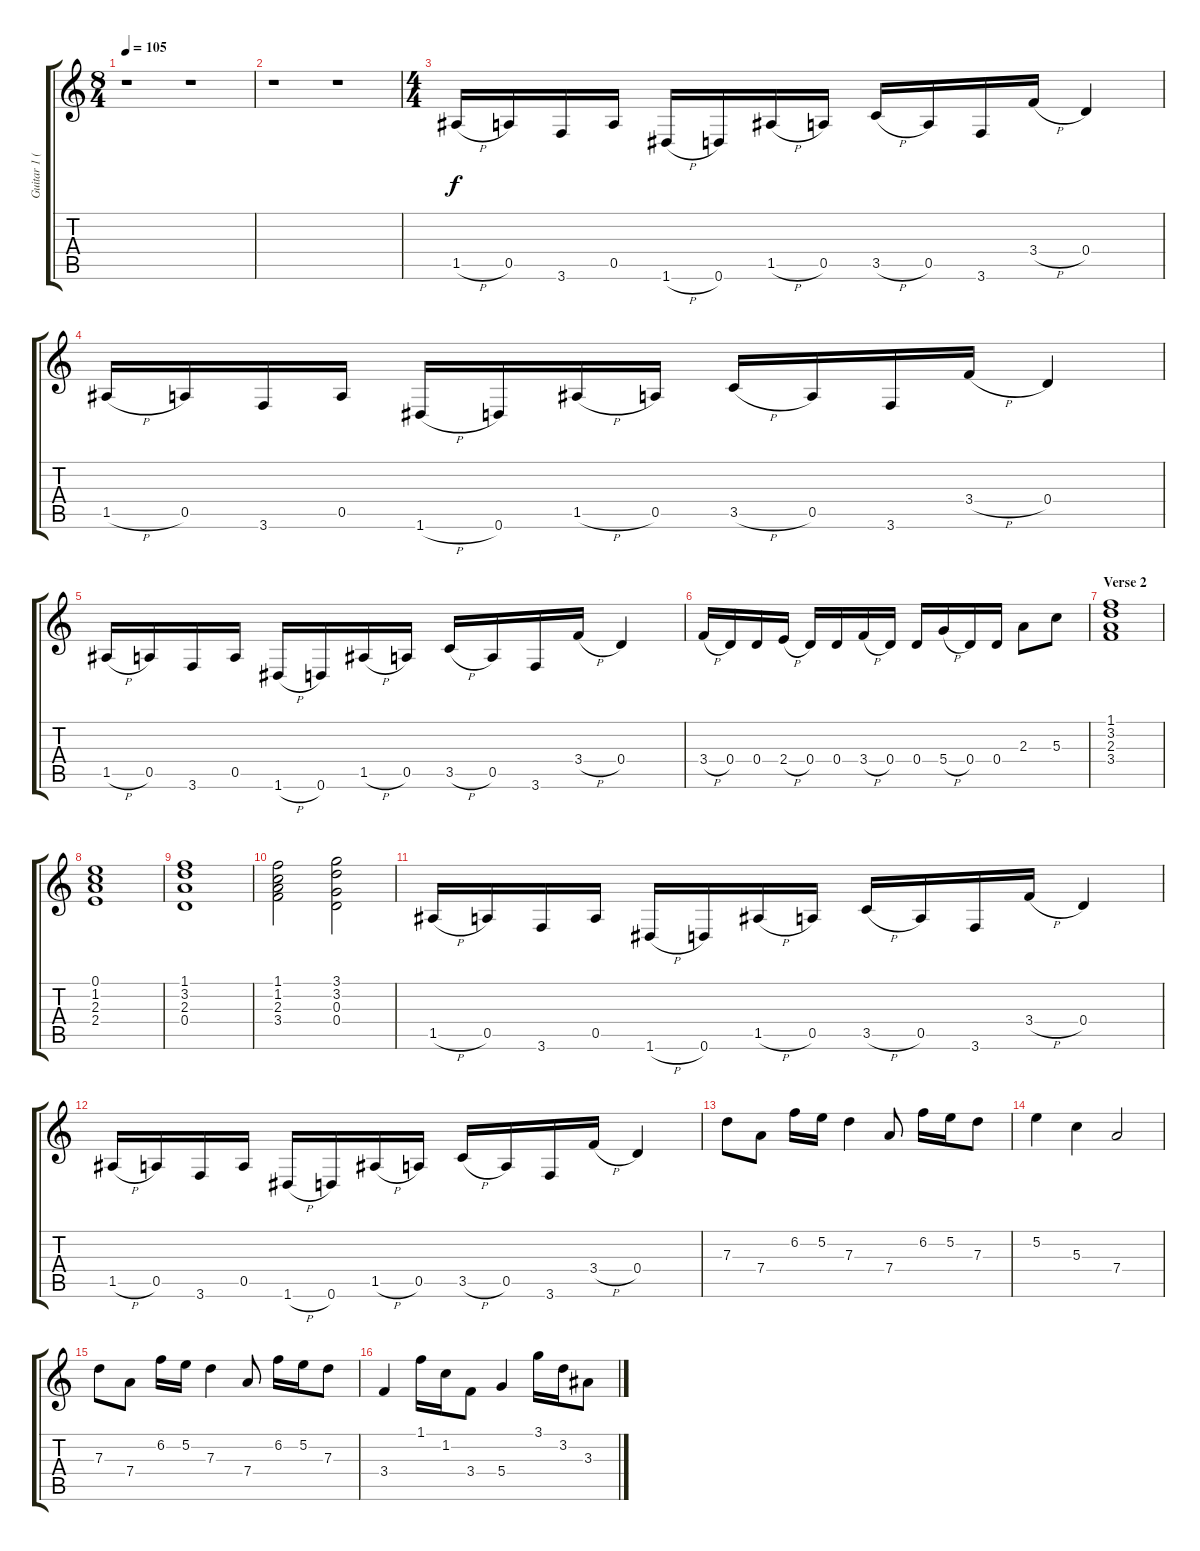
\track ("Guitar 1 (Ritchie Blackmore)" "Guitar 1 (") {instrument overdrivenguitar}
\staff {score tabs}
\tuning (E4 B3 G3 D3 A2 D2) {hide}
\ts (8 4)
\tempo 105
\clef g2
\ks c
r.1{dy f} r.1 |
r.1 r.1 |
\ts (4 4)
1.5{h}.16 0.5.16 3.6.16 0.5.16 1.6{h}.16 0.6.16 1.5{h}.16 0.5.16 3.5{h}.16 0.5.16 3.6.16 3.4{h}.16 0.4.4 |
1.5{h}.16 0.5.16 3.6.16 0.5.16 1.6{h}.16 0.6.16 1.5{h}.16 0.5.16 3.5{h}.16 0.5.16 3.6.16 3.4{h}.16 0.4.4 |
1.5{h}.16 0.5.16 3.6.16 0.5.16 1.6{h}.16 0.6.16 1.5{h}.16 0.5.16 3.5{h}.16 0.5.16 3.6.16 3.4{h}.16 0.4.4 |
3.4{h}.16 0.4.16 0.4.16 2.4{h}.16 0.4.16 0.4.16 3.4{h}.16 0.4.16 0.4.16 5.4{h}.16 0.4.16 0.4.16 2.3.8 5.3.8 |
\section ("" "Verse 2")
(1.1 3.2 2.3 3.4).1{volume 10} |
(0.1 1.2 2.3 2.4).1 |
(1.1 3.2 2.3 0.4).1 |
(1.1 1.2 2.3 3.4).2 (3.1 3.2 0.3 0.4).2 |
1.5{h}.16{volume 13} 0.5.16 3.6.16 0.5.16 1.6{h}.16 0.6.16 1.5{h}.16 0.5.16 3.5{h}.16 0.5.16 3.6.16 3.4{h}.16 0.4.4 |
1.5{h}.16 0.5.16 3.6.16 0.5.16 1.6{h}.16 0.6.16 1.5{h}.16 0.5.16 3.5{h}.16 0.5.16 3.6.16 3.4{h}.16 0.4.4 |
7.3.8{volume 10} 7.4.8 6.2.16 5.2.16 7.3.4 7.4.8 6.2.16 5.2.16 7.3.8 |
5.2.4 5.3.4 7.4.2 |
7.3.8{volume 10} 7.4.8 6.2.16 5.2.16 7.3.4 7.4.8 6.2.16 5.2.16 7.3.8 |
3.4.4 1.1.16 1.2.16 3.4.8 5.4.4 3.1.16 3.2.16 3.3.8
